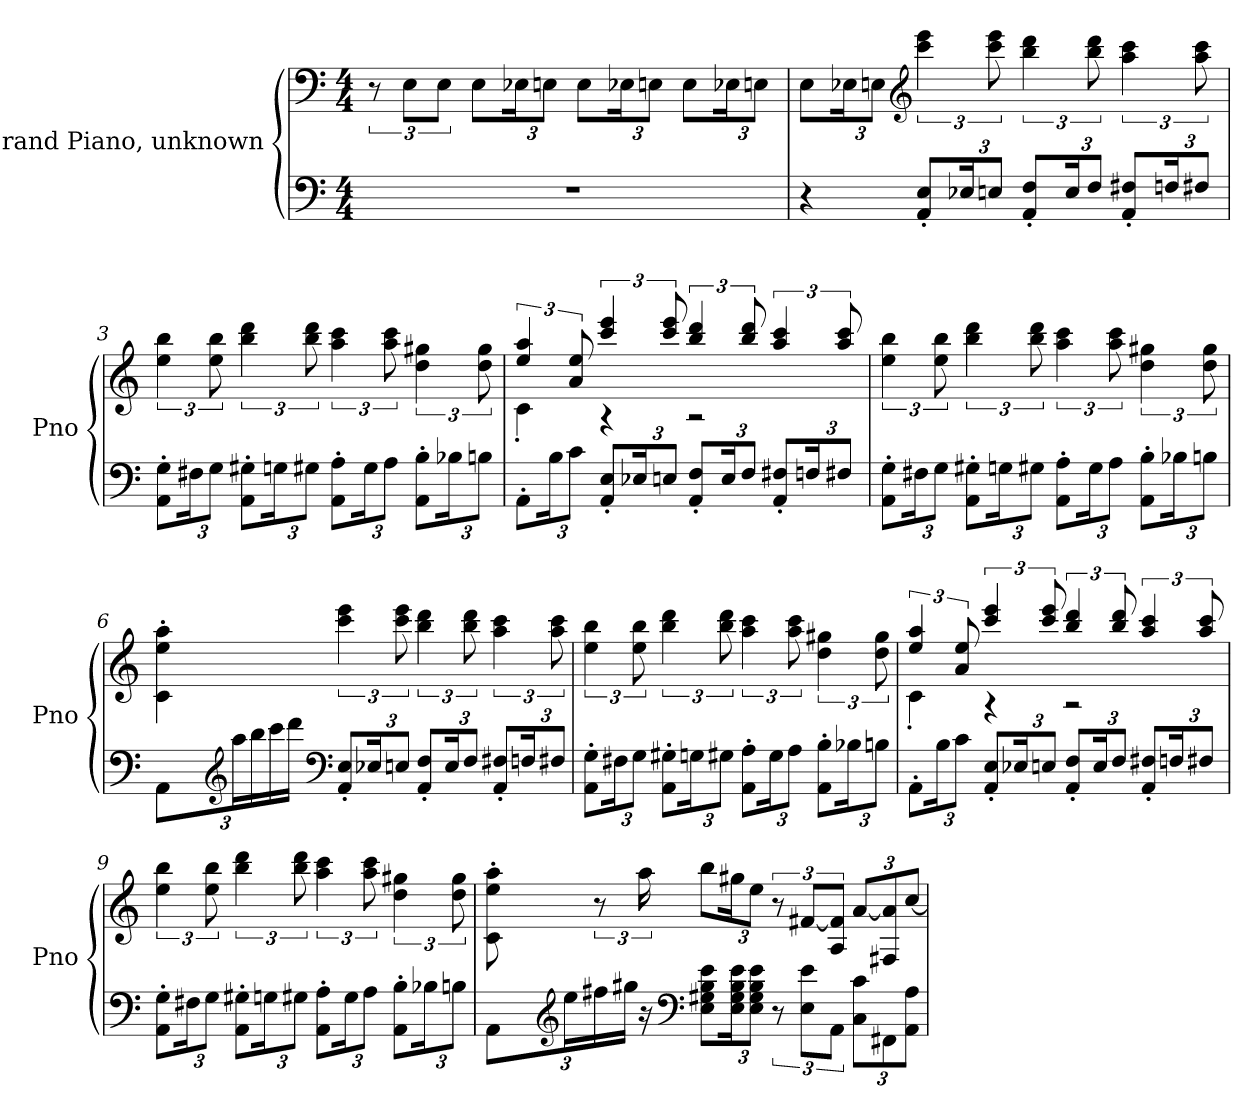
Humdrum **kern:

**kern	**kern
*part1	*part1
*staff2	*staff1
*I"Grand Piano, unknown	*
*I'Pno	*
*clefF4	*clefF4
*k[]	*k[]
*M4/4	*M4/4
*MM120	*MM120
=1	=1
1r	12r
.	12E\L
.	12E\J
.	8E\L
*	*Xbrackettup
.	24E-X\K
.	12En\J
.	8E\L
.	24E-X\K
.	12En\J
.	8E\L
.	24E-X\K
.	12En\J
=2	=2
4r	8E\L
.	24E-X\K
.	12En\J
*	*clefG2
*	*brackettup
8AA/' 8E/'L	6ccc\ 6eee\
*Xbrackettup	*
24E-X/K	.
12En/J	12ccc\ 12eee\
8AA/' 8F/'L	6bb\ 6ddd\
24E/K	.
12F/J	12bb\ 12ddd\
8AA/' 8F#X/'L	6aa\ 6ccc\
24Fn/K	.
12F#X/J	12aa\ 12ccc\
!!LO:LB:g=z
=3	=3
8AA\' 8G\'L	6ee\ 6bb\
24F#X\K	.
12G\J	12ee\ 12bb\
8AA\' 8G#X\'L	6bb\ 6ddd\
24Gn\K	.
12G#X\J	12bb\ 12ddd\
8AA\' 8A\'L	6aa\ 6ccc\
24G#\K	.
12A\J	12aa\ 12ccc\
8AA\' 8B\'L	6dd\ 6gg#X\
24B-X\K	.
12Bn\J	12dd\ 12gg#\
=4	=4
*	*^
8AA'\L	6ee/ 6aa/	4c'\
24B\K	.	.
12c\J	12a/ 12ee/	.
8AA/' 8E/'L	6ccc/ 6eee/	4r
24E-X/K	.	.
12En/J	12ccc/ 12eee/	.
8AA/' 8F/'L	6bb/ 6ddd/	2r
24E/K	.	.
12F/J	12bb/ 12ddd/	.
8AA/' 8F#X/'L	6aa/ 6ccc/	.
24Fn/K	.	.
12F#X/J	12aa/ 12ccc/	.
*	*v	*v
!!LO:LB:g=z
=5	=5
8AA\' 8G\'L	6ee\ 6bb\
24F#X\K	.
12G\J	12ee\ 12bb\
8AA\' 8G#X\'L	6bb\ 6ddd\
24Gn\K	.
12G#X\J	12bb\ 12ddd\
8AA\' 8A\'L	6aa\ 6ccc\
24G#\K	.
12A\J	12aa\ 12ccc\
8AA\' 8B\'L	6dd\ 6gg#X\
24B-X\K	.
12Bn\J	12dd\ 12gg#\
=6	=6
12AA\L	4c\' 4ee\' 4aa\'
*clefG2	*
24aa\L	.
24bb\	.
24ccc\	.
24ddd\JJ	.
*clefF4	*
8AA/' 8E/'L	6ccc\ 6eee\
24E-X/K	.
12En/J	12ccc\ 12eee\
8AA/' 8F/'L	6bb\ 6ddd\
24E/K	.
12F/J	12bb\ 12ddd\
8AA/' 8F#X/'L	6aa\ 6ccc\
24Fn/K	.
12F#X/J	12aa\ 12ccc\
!!LO:LB:g=z
=7	=7
8AA\' 8G\'L	6ee\ 6bb\
24F#X\K	.
12G\J	12ee\ 12bb\
8AA\' 8G#X\'L	6bb\ 6ddd\
24Gn\K	.
12G#X\J	12bb\ 12ddd\
8AA\' 8A\'L	6aa\ 6ccc\
24G#\K	.
12A\J	12aa\ 12ccc\
8AA\' 8B\'L	6dd\ 6gg#X\
24B-X\K	.
12Bn\J	12dd\ 12gg#\
=8	=8
*	*^
8AA'\L	6ee/ 6aa/	4c'\
24B\K	.	.
12c\J	12a/ 12ee/	.
8AA/' 8E/'L	6ccc/ 6eee/	4r
24E-X/K	.	.
12En/J	12ccc/ 12eee/	.
8AA/' 8F/'L	6bb/ 6ddd/	2r
24E/K	.	.
12F/J	12bb/ 12ddd/	.
8AA/' 8F#X/'L	6aa/ 6ccc/	.
24Fn/K	.	.
12F#X/J	12aa/ 12ccc/	.
*	*v	*v
!!LO:LB:g=z
=9	=9
8AA\' 8G\'L	6ee\ 6bb\
24F#X\K	.
12G\J	12ee\ 12bb\
8AA\' 8G#X\'L	6bb\ 6ddd\
24Gn\K	.
12G#X\J	12bb\ 12ddd\
8AA\' 8A\'L	6aa\ 6ccc\
24G#\K	.
12A\J	12aa\ 12ccc\
8AA\' 8B\'L	6dd\ 6gg#X\
24B-X\K	.
12Bn\J	12dd\ 12gg#\
=10	=10
12AA\L	8c\' 8ee\' 8aa\'
*clefG2	*
24ee\L	.
*brackettup	*
24ff#X\	12r
24gg#X\JJ	.
24r	24aa\
*clefF4	*
8E\ 8G#X\ 8B\ 8e\L	8bb\L
*Xbrackettup	*Xbrackettup
24E\ 24G#\ 24B\ 24e\K	24gg#X\K
12E\ 12G#\ 12B\ 12e\J	12ee\J
*brackettup	*brackettup
12r	12r
12E\ 12e\L	[12f#X/L
12AA\J	12A/ 12f#/]J
*Xbrackettup	*Xbrackettup
12C\ 12c\L	[12a/L
12FF#X\	12F#X/ 12a/]
12AA\ 12A\J	[12cc/J
=	=
*-	*-
